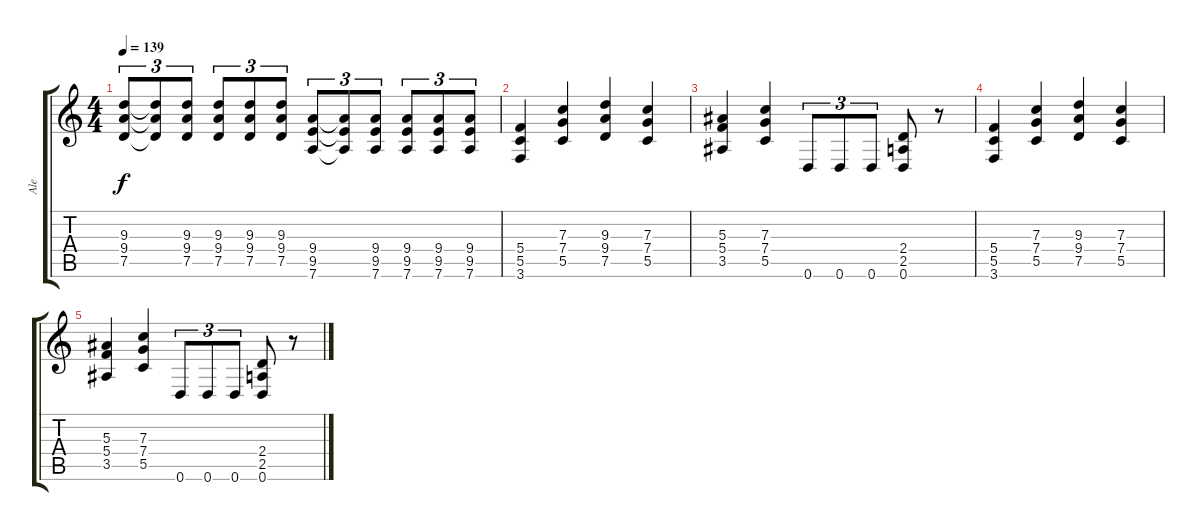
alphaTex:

\track ("Ale" "Ale") {instrument distortionguitar}
\staff {score tabs}
\tuning (D4 A3 F3 C3 G2 D2) {hide}
\ts (4 4)
\tempo 139
\clef g2
\ks c
(9.3 9.4 7.5).8{tu (3 2) dy f} (9.3{t} 9.4{t} 7.5{t}).8{tu (3 2)} (9.3 9.4 7.5).8{tu (3 2)} (9.3 9.4 7.5).8{tu (3 2)} (9.3 9.4 7.5).8{tu (3 2)} (9.3 9.4 7.5).8{tu (3 2)} (9.4 9.5 7.6).8{tu (3 2)} (9.4{t} 9.5{t} 7.6{t}).8{tu (3 2)} (9.4 9.5 7.6).8{tu (3 2)} (9.4 9.5 7.6).8{tu (3 2)} (9.4 9.5 7.6).8{tu (3 2)} (9.4 9.5 7.6).8{tu (3 2)} |
(5.4 5.5 3.6).4 (7.3 7.4 5.5).4 (9.3 9.4 7.5).4 (7.3 7.4 5.5).4 |
(5.3 5.4 3.5).4 (7.3 7.4 5.5).4 0.6.8{tu (3 2)} 0.6.8{tu (3 2)} 0.6.8{tu (3 2)} (2.4 2.5 0.6).8 r.8 |
(5.4 5.5 3.6).4 (7.3 7.4 5.5).4 (9.3 9.4 7.5).4 (7.3 7.4 5.5).4 |
(5.3 5.4 3.5).4 (7.3 7.4 5.5).4 0.6.8{tu (3 2)} 0.6.8{tu (3 2)} 0.6.8{tu (3 2)} (2.4 2.5 0.6).8 r.8
